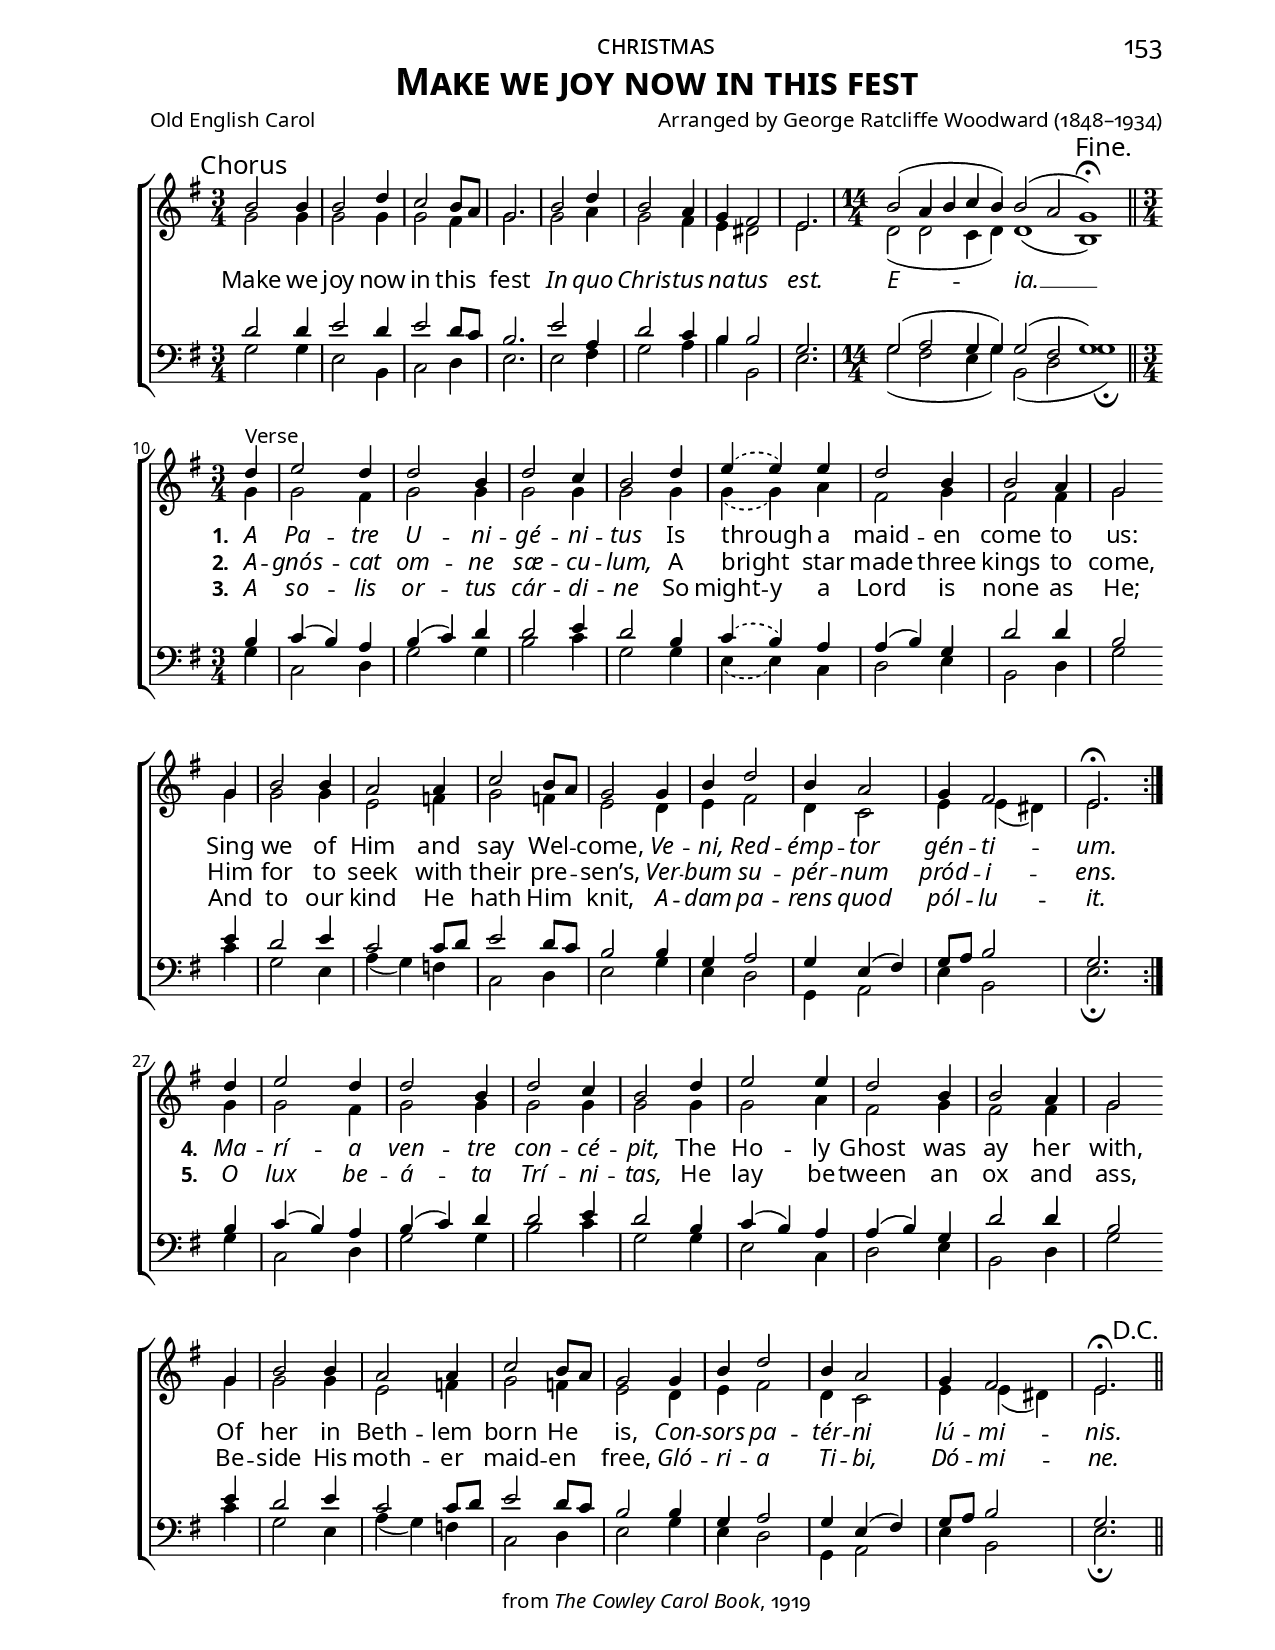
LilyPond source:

\version "2.14.2"
\include "util.ly"
\header {
  title = \markup{\override #'(font-name . "Garamond Premier Pro Semibold"){ \abs-fontsize #18 \smallCapsOldStyle"Make we joy now in this fest"}}
  poet = \markup\oldStyleNum"Old English Carol"
  %composer = \markup\oldStyleNum"Old English Carol"
  composer = \markup\oldStyleNum"Arranged by George Ratcliffe Woodward (1848–1934)"
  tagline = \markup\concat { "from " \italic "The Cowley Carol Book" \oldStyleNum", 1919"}
}
\paper {
  %print-all-headers = ##t
  paper-height = 11\in
  paper-width = 8.5\in
  indent = 0\in
  %system-system-spacing = #'((basic-distance . 10) (padding . 0))
  system-system-spacing =
    #'((basic-distance . 0)
       (minimum-distance . 0)
       (padding . -5)
       (stretchability . 100))
  ragged-last-bottom = ##f
  ragged-bottom = ##f
  two-sided = ##t
  inner-margin = 1\in
  outer-margin = 0.75\in
  top-margin = 0.26\in
  bottom-margin = 0.25\in
  first-page-number = #153
  print-first-page-number = ##t
  headerLine = \markup{\override #'(font-name . "Garamond Premier Pro") \smallCapsOldStyle"christmas"}
  oddHeaderMarkup = \markup\fill-line{
     \override #'(font-name . "Garamond Premier Pro")\abs-fontsize #12.5
     \combine 
        \fill-line{"" \on-the-fly #print-page-number-check-first
        \oldStylePageNum""
        }
        \fill-line{\headerLine}
  }
  evenHeaderMarkup = \markup {
     \override #'(font-name . "Garamond Premier Pro")\abs-fontsize #12.5
     \combine
        \on-the-fly #print-page-number-check-first
        \oldStylePageNum""
        \fill-line{\headerLine}
  }
}
#(set-global-staff-size 18) \paper{ #(define fonts (make-pango-font-tree "Garamond Premier Pro" "Garamond Premier Pro" "Garamond Premier Pro" (/ 18 20))) }
%6.14 #(set-global-staff-size 14.7) \paper{ #(define fonts (make-pango-font-tree "Garamond Premier Pro" "Garamond Premier Pro" "Garamond Premier Pro" (/ 14.7 20))) }
global = {
  \key g \major
  \time 3/4
  \autoBeamOff
  \override DynamicLineSpanner #'staff-padding = #0.0
  \override DynamicLineSpanner #'Y-extent = #'(-1 . 1)
}

sopMusic = \relative c' {
  \once \override Score.RehearsalMark #'self-alignment-X = #LEFT
  \mark "Chorus"
  \repeat volta 3 {
    b'2 b4 |
    b2 d4 |
    c2 b8[ a] |
    g2. |
    b2 d4 |
    b2 a4 |
    
    g4 fis2 |
    e2. |
    \time 14/4
    \partial 4*14 b'2( a4 b c b) b2( a g1\fermata) \bar "||"
    \once \override Score.RehearsalMark #'break-visibility = #end-of-line-visible
    \once \override Score.RehearsalMark #'self-alignment-X = #RIGHT
    \mark "Fine." 
    \time 3/4 \break
    
    \partial 4 d'4^"Verse" |
    e2 d4 |
    d2 b4 |
    d2 c4 |
    b2 d4 |
    \slurDashed
    e4( e) e4 |
    
    \slurSolid
    d2 b4 |
    b2 a4 |
    g2 \bar""\break g4 |
    b2 b4 |
    a2 a4 |
    
    c2 b8[ a] |
    g2 g4 |
    b4 d2 |
    b4 a2 |
    g4 fis2 |
    e2.\fermata 
    \break
  }
  
  
  \partial 4 d'4 |
  e2 d4 |
  d2 b4 |
  d2 c4 |
  b2 d4 |
  e2 e4 |
  
  d2 b4 |
  b2 a4 |
  g2 \bar""\break g4 |
  b2 b4 |
  a2 a4 |
  
  c2 b8[ a] |
  g2 g4 |
  b4 d2 |
  b4 a2 |
  g4 fis2 |
  e2.\fermata
  \once \override Score.RehearsalMark #'break-visibility = #end-of-line-visible
  \once \override Score.RehearsalMark #'self-alignment-X = #RIGHT
  \mark "D.C." \bar "||" \break
}
sopWords = \lyricmode {
  
}

altoMusic = \relative c' {
  g'2 g4 |
  g2 g4 |
  g2 fis4 |
  g2. |
  g2 a4 |
  g2 fis4 |
  
  e4 dis2 |
  e2. |
  \time 14/4
  \partial 4*14 d2( d c4 d) d1( b) \bar "||"
  \time 3/4
  
  \partial 4 g'4 |
  g2 fis4 |
  g2 g4 |
  g2 g4 |
  g2 g4 |
  \slurDashed
  g4( g) a4 |
  
  \slurSolid
  fis2 g4 |
  fis2 fis4 |
  g2 g4 |
  g2 g4 |
  e2 f4 |
  
  g2 f4 |
  e2 d4 |
  e4 fis2 |
  d4 c2 |
  e4 e( dis) e2.
  
  
  
  \partial 4 g4 |
  g2 fis4 |
  g2 g4 |
  g2 g4 |
  g2 g4 |
  g2 a4 |
  
  fis2 g4 |
  fis2 fis4 |
  g2 g4 |
  g2 g4 |
  e2 f4 |
  
  g2 f4 |
  e2 d4 |
  e4 fis2 |
  d4 c2 |
  e4 e( dis) e2. \bar "||"
}
altoWords = \lyricmode {
  \dropLyricsV
  Make we joy now in this fest
  \markup\italic In \markup\italic quo \markup\italic Chris -- \markup\italic tus \markup\italic na -- \markup\italic tus \markup\italic est.
  \markup\italic E -- \markup\italic ia. __
  
  \set stanza = #"1. "
  \markup\italic A \markup\italic Pa -- \markup\italic tre \markup\italic U -- \markup\italic ni -- \markup\italic gé -- \markup\italic ni -- \markup\italic tus
  Is through a maid -- en come to us:
  Sing we of Him and say Wel -- come,
  \markup\italic Ve -- \markup\italic ni, \markup\italic Red -- \markup\italic émp -- \markup\italic tor
  \set associatedVoice = "sopranos"
  \markup\italic gén -- \markup\italic ti -- \markup\italic um.
  
  
  \set stanza = #"4. "
  \unset associatedVoice
  \markup\italic Ma -- \markup\italic rí -- \markup\italic a \markup\italic ven -- \markup\italic tre \markup\italic con -- \markup\italic cé -- \markup\italic pit,
  The Ho -- ly Ghost was ay her with,
  Of her in Beth -- lem born He is,
  \markup\italic Con -- \markup\italic sors \markup\italic pa -- \markup\italic tér -- \markup\italic ni
  \set associatedVoice = "sopranos"
  \markup\italic lú -- \markup\italic mi -- \markup\italic nis.
}
altoWordsII = \lyricmode {
  \dropLyricsV
  \repeat unfold 16{\skip1}
  \set stanza = #"2. "
  \markup\italic A -- \markup\italic gnós -- \markup\italic cat \markup\italic om -- \markup\italic ne \markup\italic sæ -- \markup\italic cu -- \markup\italic lum,
  A bright star made three kings to come,
  Him for to seek with their pre -- sen’s,
  \markup\italic Ver -- \markup\italic bum \markup\italic su -- \markup\italic pér -- \markup\italic num
  \set associatedVoice = "sopranos"
  \markup\italic pród -- \markup\italic i -- \markup\italic ens.
  
  
  \set stanza = #"5. "
  \unset associatedVoice
  \markup\italic O \markup\italic lux \markup\italic be -- \markup\italic á -- \markup\italic ta \markup\italic Trí -- \markup\italic ni -- \markup\italic tas,
  He lay be -- tween an ox and ass,
  Be -- side His moth -- er maid -- en free,
  \markup\italic Gló -- \markup\italic ri -- \markup\italic a \markup\italic Ti -- \markup\italic bi,
  \set associatedVoice = "sopranos"
  \markup\italic Dó -- \markup\italic mi -- \markup\italic ne.
}
altoWordsIII = \lyricmode {
  \dropLyricsV
  \repeat unfold 16{\skip1}
  \set stanza = #"3. "
  \markup\italic A \markup\italic so -- \markup\italic lis \markup\italic or -- \markup\italic tus \markup\italic cár -- \markup\italic di -- \markup\italic ne
  \set ignoreMelismata = ##t
  So might -- y a Lord is none as He;
  \unset ignoreMelismata
  And to our kind He hath Him knit,
  \markup\italic A -- \markup\italic dam \markup\italic pa -- \markup\italic rens \markup\italic quod
  \set associatedVoice = "sopranos"
  \markup\italic pól -- \markup\italic lu -- \markup\italic it.
}
altoWordsIV = \lyricmode {
  \repeat unfold 16{\skip1}
}
altoWordsV = \lyricmode {
  \repeat unfold 16{\skip1}
}
altoWordsVI = \lyricmode {
  \set stanza = #"6. "
  \set ignoreMelismata = ##t
}
tenorMusic = \relative c' {
  d2 d4 |
  e2 d4 |
  e2 d8[ c] |
  b2. |
  e2 a,4 |
  d2 c4 |
  
  b4 b2 |
  g2. |
  \time 14/4
  \partial 4*14 g2( a g4 g) g2( fis g1) \bar "||"
  \time 3/4
  
  \partial 4 b4 |
  c( b) a |
  b( c) d |
  d2 e4 |
  d2 b4 |
  \slurDashed
  c( b) a |
  
  \slurSolid
  a( b) g |
  d'2 d4 |
  b2 e4 |
  d2 e4 |
  c2 c8[ d] |
  
  e2 d8[ c] |
  b2 b4 |
  g a2 |
  g4 e( fis) |
  g8[ a] b2 |
  g2.
  
  
  
  
  \partial 4 b4 |
  c( b) a |
  b( c) d |
  d2 e4 |
  d2 b4 |
  c( b) a |
  
  a( b) g |
  d'2 d4 |
  b2 e4 |
  d2 e4 |
  c2 c8[ d] |
  
  e2 d8[ c] |
  b2 b4 |
  g a2 |
  g4 e( fis) |
  g8[ a] b2 |
  g2. \bar "||"
}
tenorWords = \lyricmode {

}

bassMusic = \relative c {
  g'2 g4 |
  e2 b4 |
  c2 d4 |
  e2. |
  e2 fis4 |
  g2 a4 |
  
  b4 b,2 |
  e2. |
  \time 14/4
  \partial 4*14 g2( fis e4 g) b,2( d g1\fermata) \bar "||"
  \time 3/4
  
  \partial 4 g4 |
  c,2 d4 |
  g2 g4 |
  b2 c4 |
  g2 g4 |
  \slurDashed
  e4( e) c4 |
  
  \slurSolid
  d2 e4 |
  b2 d4 |
  g2 c4 |
  g2 e4 |
  a( g) f |
  
  c2 d4 |
  e2 g4 |
  e4 d2 |
  g,4 a2 |
  e'4 b2 |
  e2.\fermata
  
  
  
  
  \partial 4 g4 |
  c,2 d4 |
  g2 g4 |
  b2 c4 |
  g2 g4 |
  e2 c4 |
  
  d2 e4 |
  b2 d4 |
  g2 c4 |
  g2 e4 |
  a( g) f |
  
  c2 d4 |
  e2 g4 |
  e4 d2 |
  g,4 a2 |
  e'4 b2 |
  e2.\fermata \bar "||"
}
bassWords = \lyricmode {

}

pianoRH = \relative c' {
  
}
pianoLH = \relative c' {
  
}

\score {
  <<
   \new ChoirStaff <<
    \new Staff = women <<
      \new Voice = "sopranos" { \voiceOne << \global \sopMusic >> }
      \new Voice = "altos" { \voiceTwo << \global \altoMusic >> }
    >>
    \new Lyrics \with { alignAboveContext = #"women" \override VerticalAxisGroup #'nonstaff-relatedstaff-spacing = #'((basic-distance . 1))} \lyricsto "sopranos" \sopWords
    \new Lyrics = "altosVI"  \with { alignBelowContext = #"women" } \lyricsto "altos" \altoWordsVI
    \new Lyrics = "altosV"  \with { alignBelowContext = #"women" } \lyricsto "altos" \altoWordsV
    \new Lyrics = "altosIV"  \with { alignBelowContext = #"women" } \lyricsto "altos" \altoWordsIV
    \new Lyrics = "altosIII"  \with { alignBelowContext = #"women" } \lyricsto "altos" \altoWordsIII
    \new Lyrics = "altosII"  \with { alignBelowContext = #"women" } \lyricsto "altos" \altoWordsII
    \new Lyrics = "altos"  \with { alignBelowContext = #"women" \override VerticalAxisGroup #'nonstaff-relatedstaff-spacing = #'((basic-distance . 1)) } \lyricsto "altos" \altoWords
   \new Staff = men <<
      \clef bass
      \new Voice = "tenors" { \voiceOne << \global \tenorMusic >> }
      \new Voice = "basses" { \voiceTwo << \global \bassMusic >> }
    >>
    \new Lyrics \with { alignAboveContext = #"men" \override VerticalAxisGroup #'nonstaff-relatedstaff-spacing = #'((basic-distance . 1)) } \lyricsto "tenors" \tenorWords
    \new Lyrics \with { alignBelowContext = #"men" \override VerticalAxisGroup #'nonstaff-relatedstaff-spacing = #'((basic-distance . 1)) } \lyricsto "basses" \bassWords
  >>
%    \new PianoStaff << \new Staff { \new Voice { \pianoRH } } \new Staff { \clef "bass" \pianoLH } >>
  >>
  \layout {
  \context {
    \Lyrics
    \override LyricText #'font-size = #1.3
  }
%6.14 \context {\Lyrics\override LyricText #'font-size = #0.7 }
    \context {
      \Score
      %\override SpacingSpanner #'base-shortest-duration = #(ly:make-moment 1 8)
      %\override SpacingSpanner #'common-shortest-duration = #(ly:make-moment 1 4)
    }
    \context {
      % Remove all empty staves
      % \Staff \RemoveEmptyStaves \override VerticalAxisGroup #'remove-first = ##t
    }
    \context {
      \Lyrics
      \override LyricText #'X-offset = #center-on-word
    }
  }
}

